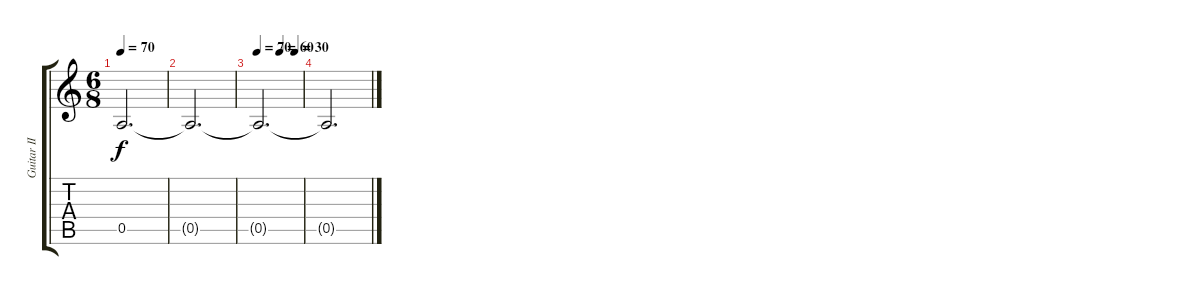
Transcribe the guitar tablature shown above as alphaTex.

\track ("Guitar II" "Guitar II") {instrument electricguitarclean}
\staff {score tabs}
\tuning (E4 B3 G3 D3 A2 E2) {hide}
\ts (6 8)
\tempo 70
\clef g2
\ks c
0.5{t}.2{d dy f} |
0.5{t}.2{d} |
\tempo 70
\tempo (60 0.5)
\tempo (30 0.8333333333333334)
0.5{t}.2{d} |
0.5{t}.2{d}
